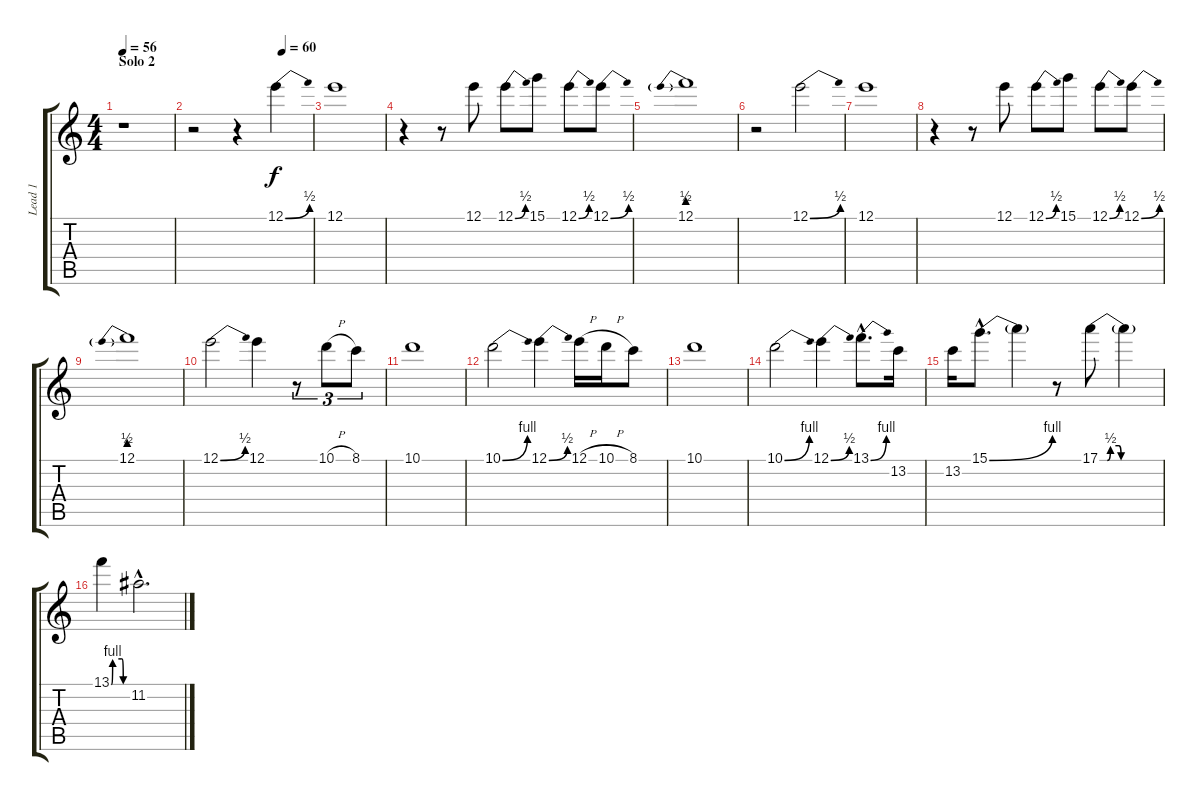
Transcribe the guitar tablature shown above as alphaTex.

\track ("Lead 1" "Lead 1") {instrument distortionguitar}
\staff {score tabs}
\tuning (E4 B3 G3 D3 A2 D2) {hide}
\ts (4 4)
\section ("" "Solo 2")
\tempo 56
\clef g2
\ks c
r.1{dy f} |
\tempo (60 0.75)
r.2 r.4 12.1{be (bend 0 0 60 2)}.4 |
12.1.1 |
r.4 r.8 12.1.8 12.1{be (bend 0 0 60 2)}.8 15.1.8 12.1{be (bend 0 0 60 2)}.8 12.1{be (bend 0 0 60 2)}.8 |
12.1{be (prebend 0 2 60 2)}.1 |
r.2 12.1{be (bend 0 0 60 2)}.2 |
12.1.1 |
r.4 r.8 12.1.8 12.1{be (bend 0 0 60 2)}.8 15.1.8 12.1{be (bend 0 0 60 2)}.8 12.1{be (bend 0 0 60 2)}.8 |
12.1{be (prebend 0 2 60 2)}.1 |
12.1{be (bend 0 0 60 2)}.2 12.1.4 r.8{tu (3 2)} 10.1{h}.8{tu (3 2)} 8.1.8{tu (3 2)} |
10.1.1 |
10.1{be (bend 0 0 60 4)}.2 12.1{be (bend 0 0 60 2)}.4 12.1{h}.16 10.1{h}.16 8.1.8 |
10.1.1 |
10.1{be (bend 0 0 60 4)}.2 12.1{be (bend 0 0 60 2)}.4 13.1{be (bend 0 0 60 4) hac}.8{d} 13.2.16 |
13.2.16 15.1{be (bend 0 0 60 4) hac}.8{d} 15.1{t}.4 r.8 17.1{be (custom 0 0 7 0 10 2 18 2 20 0 60 0)}.8 17.1{t}.4 |
13.1{be (custom 0 0 5 4 40 4 45 0 60 0)}.4 11.2{hac}.2{d}
